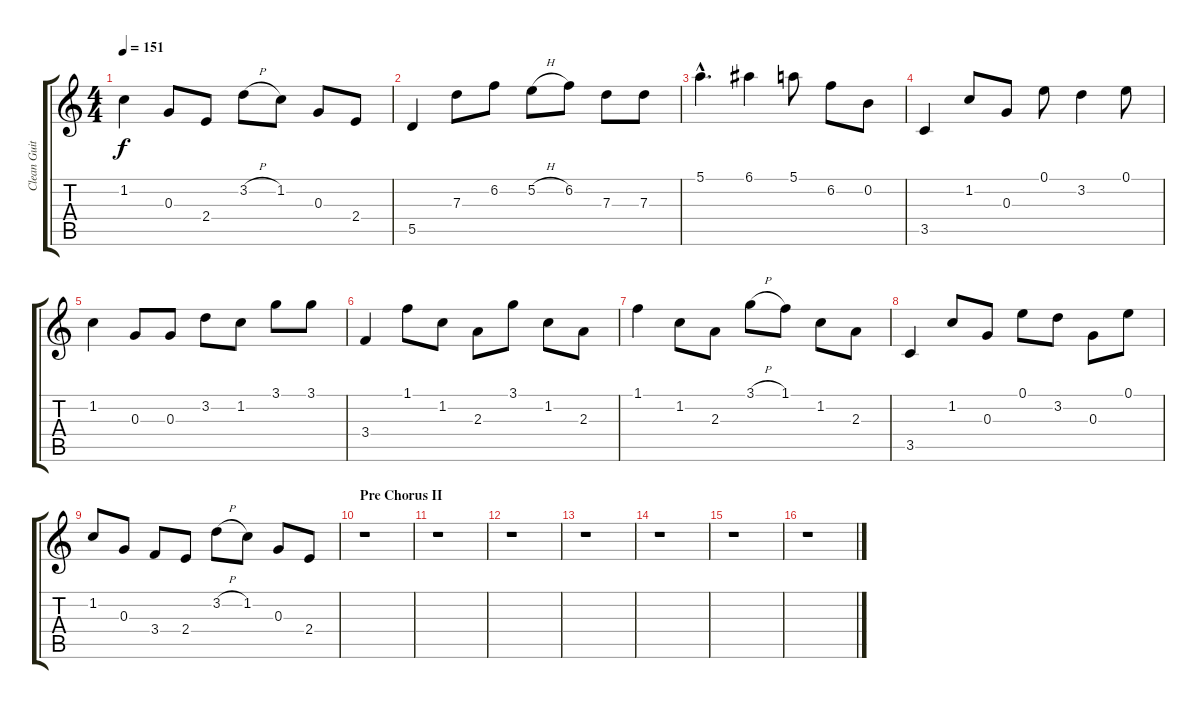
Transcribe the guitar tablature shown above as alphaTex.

\track ("Clean Guitar" "Clean Guit") {instrument electricguitarclean}
\staff {score tabs}
\tuning (E4 B3 G3 D3 A2 E2) {hide}
\ts (4 4)
\tempo 151
\clef g2
\ks c
1.2.4{dy f} 0.3.8 2.4.8 3.2{h}.8 1.2.8 0.3.8 2.4.8 |
5.5.4 7.3.8 6.2.8 5.2{h}.8 6.2.8 7.3.8 7.3.8 |
5.1{hac}.4{d} 6.1.4 5.1.8 6.2.8 0.2.8 |
3.5.4 1.2.8 0.3.8 0.1.8 3.2.4 0.1.8 |
1.2.4 0.3.8 0.3.8 3.2.8 1.2.8 3.1.8 3.1.8 |
3.4.4 1.1.8 1.2.8 2.3.8 3.1.8 1.2.8 2.3.8 |
1.1.4 1.2.8 2.3.8 3.1{h}.8 1.1.8 1.2.8 2.3.8 |
3.5.4 1.2.8 0.3.8 0.1.8 3.2.8 0.3.8 0.1.8 |
1.2.8 0.3.8 3.4.8 2.4.8 3.2{h}.8 1.2.8 0.3.8 2.4.8 |
\section ("" "Pre Chorus II")
r.1 |
r.1 |
r.1 |
r.1 |
r.1 |
r.1 |
r.1
